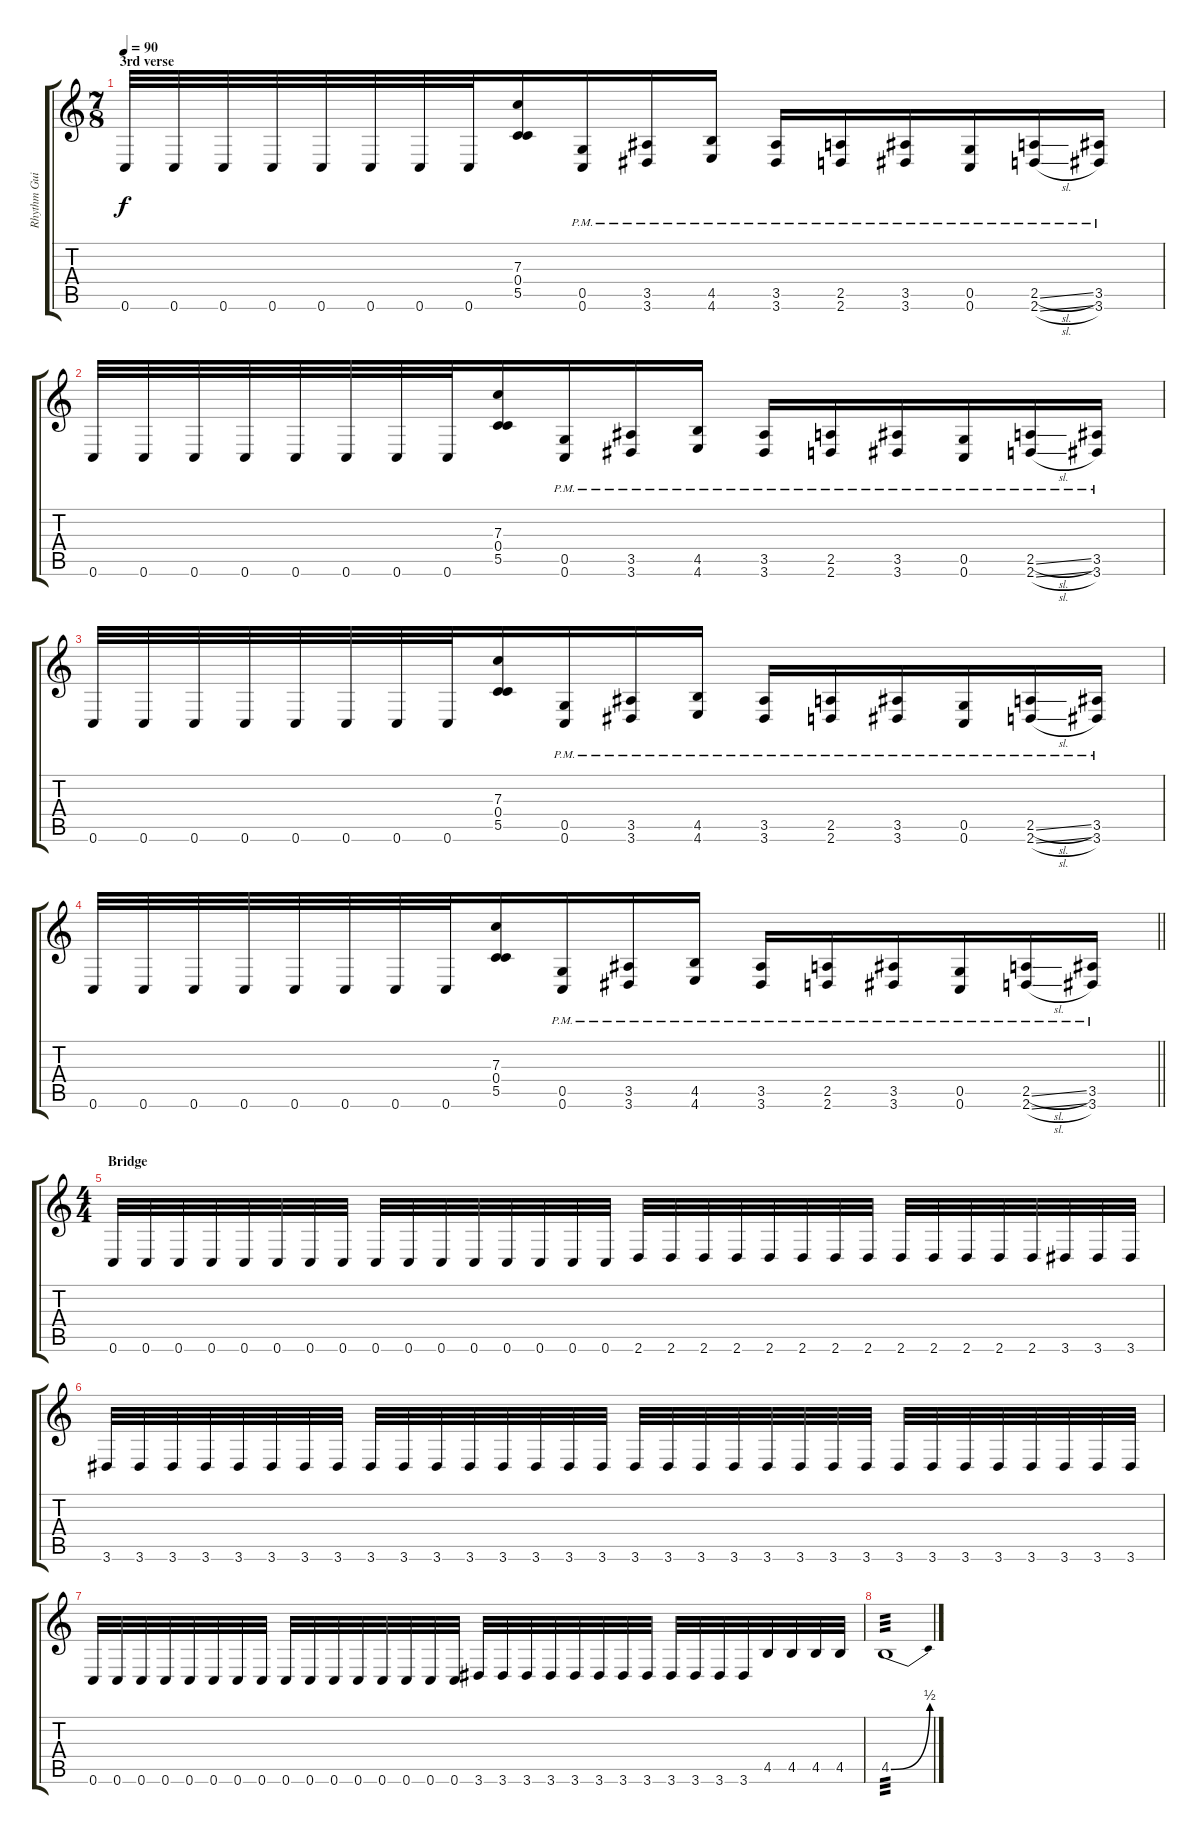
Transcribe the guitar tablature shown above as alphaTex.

\track ("Rhythm Guitar - Joe Duplantier" "Rhythm Gui") {instrument distortionguitar}
\staff {score tabs}
\tuning (D4 A3 F3 C3 G2 C2) {hide}
\ts (7 8)
\section ("" "3rd verse")
\tempo 90
\clef g2
\ks c
0.6.32{dy f} 0.6.32 0.6.32 0.6.32 0.6.32 0.6.32 0.6.32 0.6.32 (7.3 0.4 5.5).16 (0.5{pm} 0.6{pm}).16 (3.5{pm} 3.6{pm}).16 (4.5{pm} 4.6{pm}).16 (3.5{pm} 3.6{pm}).16 (2.5{pm} 2.6{pm}).16 (3.5{pm} 3.6{pm}).16 (0.5{pm} 0.6{pm}).16 (2.5{sl pm} 2.6{sl pm}).16 (3.5{pm} 3.6{pm}).16 |
0.6.32 0.6.32 0.6.32 0.6.32 0.6.32 0.6.32 0.6.32 0.6.32 (7.3 0.4 5.5).16 (0.5{pm} 0.6{pm}).16 (3.5{pm} 3.6{pm}).16 (4.5{pm} 4.6{pm}).16 (3.5{pm} 3.6{pm}).16 (2.5{pm} 2.6{pm}).16 (3.5{pm} 3.6{pm}).16 (0.5{pm} 0.6{pm}).16 (2.5{sl pm} 2.6{sl pm}).16 (3.5{pm} 3.6{pm}).16 |
0.6.32 0.6.32 0.6.32 0.6.32 0.6.32 0.6.32 0.6.32 0.6.32 (7.3 0.4 5.5).16 (0.5{pm} 0.6{pm}).16 (3.5{pm} 3.6{pm}).16 (4.5{pm} 4.6{pm}).16 (3.5{pm} 3.6{pm}).16 (2.5{pm} 2.6{pm}).16 (3.5{pm} 3.6{pm}).16 (0.5{pm} 0.6{pm}).16 (2.5{sl pm} 2.6{sl pm}).16 (3.5{pm} 3.6{pm}).16 |
\barLineRight lightlight
0.6.32 0.6.32 0.6.32 0.6.32 0.6.32 0.6.32 0.6.32 0.6.32 (7.3 0.4 5.5).16 (0.5{pm} 0.6{pm}).16 (3.5{pm} 3.6{pm}).16 (4.5{pm} 4.6{pm}).16 (3.5{pm} 3.6{pm}).16 (2.5{pm} 2.6{pm}).16 (3.5{pm} 3.6{pm}).16 (0.5{pm} 0.6{pm}).16 (2.5{sl pm} 2.6{sl pm}).16 (3.5{pm} 3.6{pm}).16 |
\ts (4 4)
\section ("" "Bridge")
0.6.32 0.6.32 0.6.32 0.6.32 0.6.32 0.6.32 0.6.32 0.6.32 0.6.32 0.6.32 0.6.32 0.6.32 0.6.32 0.6.32 0.6.32 0.6.32 2.6.32 2.6.32 2.6.32 2.6.32 2.6.32 2.6.32 2.6.32 2.6.32 2.6.32 2.6.32 2.6.32 2.6.32 2.6.32 3.6.32 3.6.32 3.6.32 |
3.6.32 3.6.32 3.6.32 3.6.32 3.6.32 3.6.32 3.6.32 3.6.32 3.6.32 3.6.32 3.6.32 3.6.32 3.6.32 3.6.32 3.6.32 3.6.32 3.6.32 3.6.32 3.6.32 3.6.32 3.6.32 3.6.32 3.6.32 3.6.32 3.6.32 3.6.32 3.6.32 3.6.32 3.6.32 3.6.32 3.6.32 3.6.32 |
0.6.32 0.6.32 0.6.32 0.6.32 0.6.32 0.6.32 0.6.32 0.6.32 0.6.32 0.6.32 0.6.32 0.6.32 0.6.32 0.6.32 0.6.32 0.6.32 3.6.32 3.6.32 3.6.32 3.6.32 3.6.32 3.6.32 3.6.32 3.6.32 3.6.32 3.6.32 3.6.32 3.6.32 4.5.32 4.5.32 4.5.32 4.5.32 |
4.5{be (bend 0 0 60 2)}.1{tp 3}
